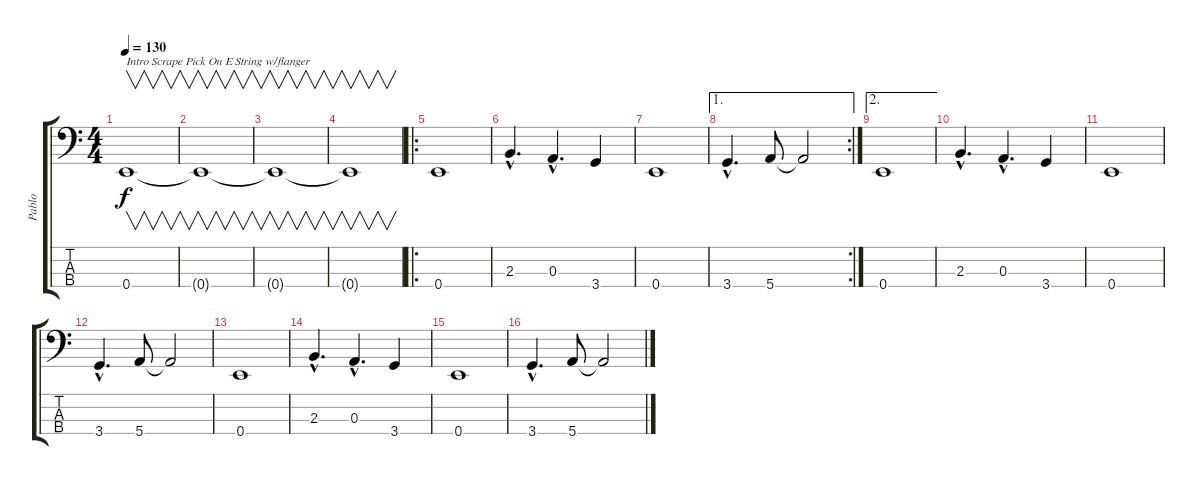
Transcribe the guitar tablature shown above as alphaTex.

\track ("Pablo" "Pablo") {instrument electricbasspick}
\staff {score tabs}
\tuning (G2 D2 A1 E1) {hide}
\ts (4 4)
\tempo 130
\clef f4
\ks c
0.4.1{v txt "Intro Scrape Pick On E String w/flanger" dy f instrument electricbasspick} |
0.4{t}.1{v} |
0.4{t}.1{v} |
0.4{t}.1{v} |
\ro
0.4.1 |
2.3{hac}.4{d} 0.3{hac}.4{d} 3.4.4 |
0.4.1 |
\ae 1
\rc 2
3.4{hac}.4{d} 5.4.8 5.4{t}.2 |
\ae 2
0.4.1 |
2.3{hac}.4{d} 0.3{hac}.4{d} 3.4.4 |
0.4.1 |
3.4{hac}.4{d} 5.4.8 5.4{t}.2 |
0.4.1 |
2.3{hac}.4{d} 0.3{hac}.4{d} 3.4.4 |
0.4.1 |
3.4{hac}.4{d} 5.4.8 5.4{t}.2
